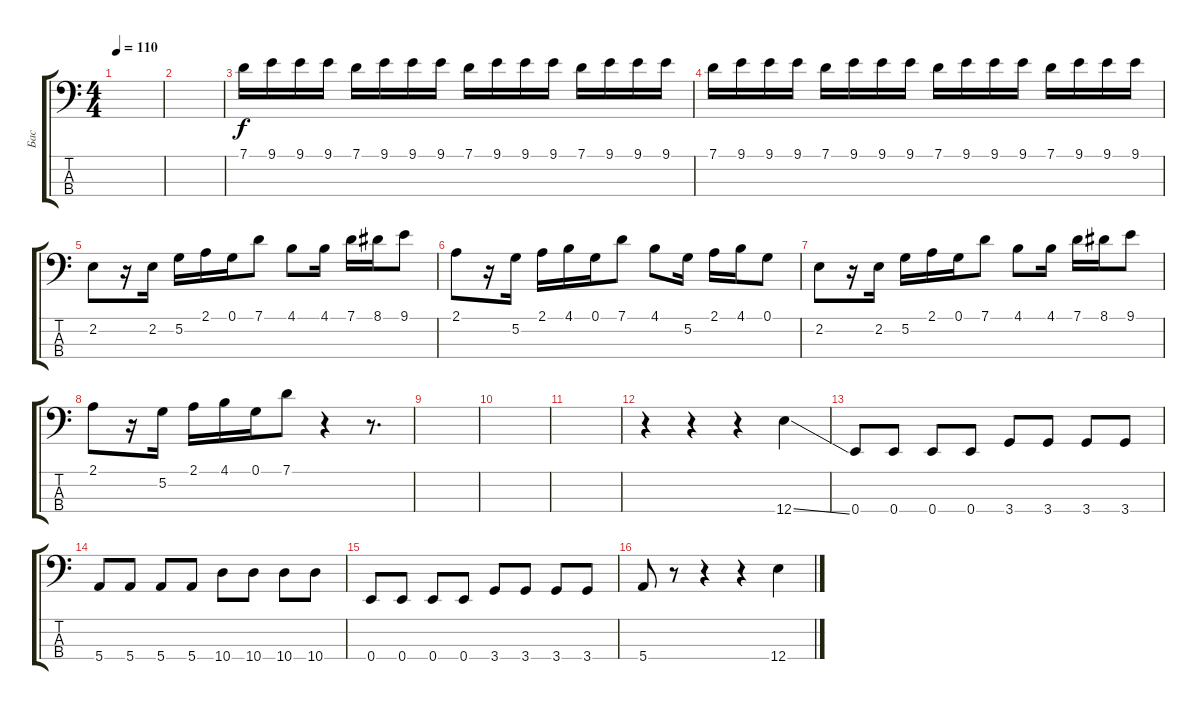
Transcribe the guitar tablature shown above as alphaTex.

\track ("Бас" "Бас") {instrument electricbassfinger}
\staff {score tabs}
\tuning (G2 D2 A1 E1) {hide}
\ts (4 4)
\tempo 110
\clef f4
\ks c
|
|
7.1.16 9.1.16 9.1.16 9.1.16 7.1.16 9.1.16 9.1.16 9.1.16 7.1.16 9.1.16 9.1.16 9.1.16 7.1.16 9.1.16 9.1.16 9.1.16 |
7.1.16 9.1.16 9.1.16 9.1.16 7.1.16 9.1.16 9.1.16 9.1.16 7.1.16 9.1.16 9.1.16 9.1.16 7.1.16 9.1.16 9.1.16 9.1.16 |
2.2.8 r.16 2.2.16 5.2.16 2.1.16 0.1.16 7.1.8 4.1.8 4.1.16 7.1.16 8.1.16 9.1.8 |
2.1.8 r.16 5.2.16 2.1.16 4.1.16 0.1.16 7.1.8 4.1.8 5.2.16 2.1.16 4.1.16 0.1.8 |
2.2.8 r.16 2.2.16 5.2.16 2.1.16 0.1.16 7.1.8 4.1.8 4.1.16 7.1.16 8.1.16 9.1.8 |
2.1.8 r.16 5.2.16 2.1.16 4.1.16 0.1.16 7.1.8 r.4 r.8{d} |
|
|
|
r.4 r.4 r.4 12.4{ss}.4 |
0.4.8 0.4.8 0.4.8 0.4.8 3.4.8 3.4.8 3.4.8 3.4.8 |
5.4.8 5.4.8 5.4.8 5.4.8 10.4.8 10.4.8 10.4.8 10.4.8 |
0.4.8 0.4.8 0.4.8 0.4.8 3.4.8 3.4.8 3.4.8 3.4.8 |
5.4.8 r.8 r.4 r.4 12.4{ss}.4
